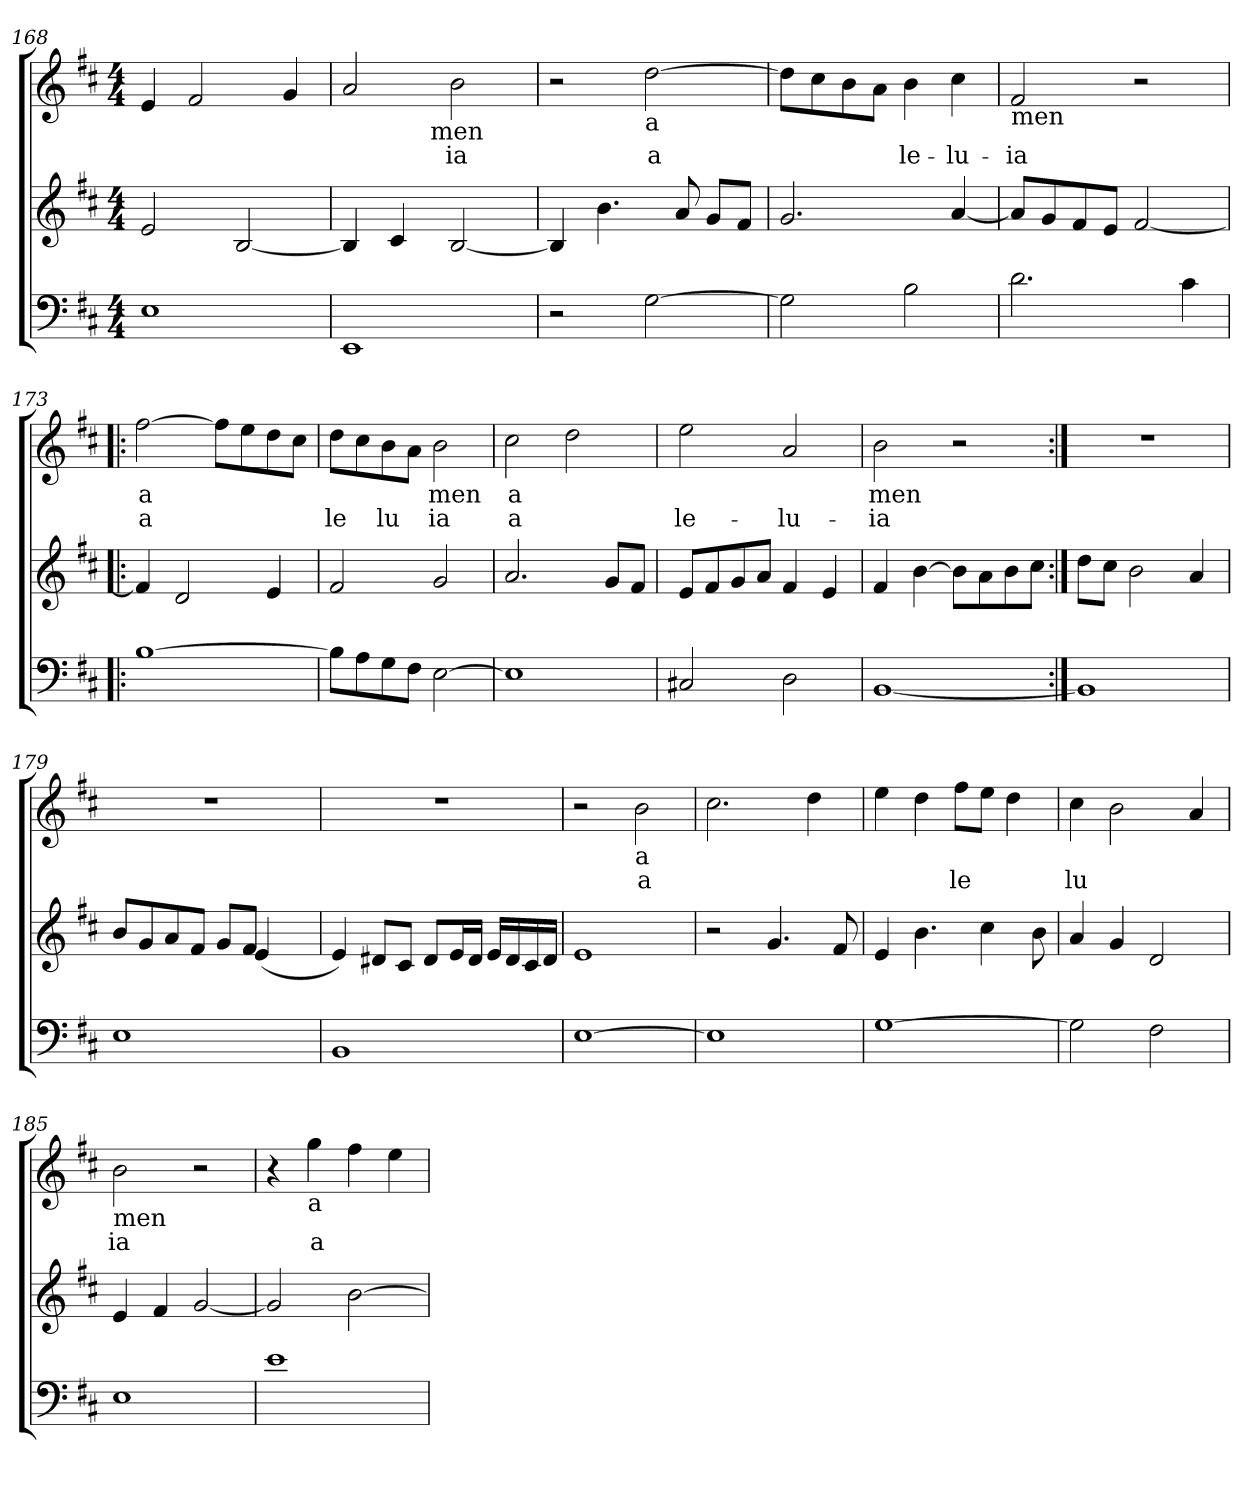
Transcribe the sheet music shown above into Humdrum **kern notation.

**kern	**kern	**kern	**text	**text
*part2	*part2	*part1	*part1	*part1
*staff3	*staff2	*staff1	*staff1	*staff1
*clefF4	*clefG2	*clefG2	*	*
*k[f#c#]	*k[f#c#]	*k[f#c#]	*	*
*D:	*D:	*D:	*	*
*M4/4	*M4/4	*M4/4	*	*
=168	=168	=168	=168	=168
1E	2e/	4e/	.	.
.	.	2f#/	.	.
.	[<2B/	.	.	.
.	.	4g/	.	.
=169	=169	=169	=169	=169
*	*	*^	*	*
1EE	4B/]	2a/	4..ryy	.	.
.	4c#/	.	.	.	.
!	!	!	!LO:TX:b:t=men	!	!
.	.	.	2ryy	.	.
!	!	!	!	!LO:LY:b	!
.	[<2B/	2b\	.	ia	.
.	.	.	16ryy	.	.
*	*	*v	*v	*	*
=170	=170	=170	=170	=170
2r	4B/]	2r	.	.
.	4.b\	.	.	.
!	!	!LO:TX:b:t=a	!	!
!	!	!	!LO:LY:b	!
[>2G\	.	[>2dd\	a	.
.	8a/	.	.	.
.	8g/L	.	.	.
.	8f#/J	.	.	.
=171	=171	=171	=171	=171
2G\]	2.g/	8dd\L]	.	.
.	.	8cc#\	.	.
.	.	8b\	.	.
.	.	8a\J	.	.
!	!	!	!LO:LY:b	!
2B\	.	4b\	le-	.
!	!	!	!LO:LY:b	!
.	[<4a/	4cc#\	-lu-	.
=172	=172	=172	=172	=172
!	!	!LO:TX:b:t=men	!	!
!	!	!	!LO:LY:b	!
2.d\	8a/L]	2f#/	-ia	.
.	8g/	.	.	.
.	8f#/	.	.	.
.	8e/J	.	.	.
.	[<2f#/	2r	.	.
4c#\	.	.	.	.
!!LO:LB:g=z
=173!|:	=173!|:	=173!|:	=173!|:	=173!|:
!	!	!	!LO:LY:b	!LO:LY:b
[>1B	4f#/]	[>2ff#\	a	a
.	2d/	.	.	.
.	.	8ff#\L]	.	.
.	.	8ee\	.	.
.	4e/	8dd\	.	.
.	.	8cc#\J	.	.
=174	=174	=174	=174	=174
!	!	!	!	!LO:LY:b
8B\L]	2f#/	8dd\L	.	le
8A\	.	8cc#\	.	.
!	!	!	!	!LO:LY:b
8G\	.	8b\	.	lu
8F#\J	.	8a\J	.	.
!	!	!	!LO:LY:b	!LO:LY:b
[>2E\	2g/	2b\	men	ia
=175	=175	=175	=175	=175
!	!	!	!LO:LY:b	!LO:LY:b
1E]	2.a/	2cc#\	a	a
.	.	2dd\	.	.
.	8g/L	.	.	.
.	8f#/J	.	.	.
=176	=176	=176	=176	=176
!	!	!	!	!LO:LY:b
2C#X/	8e/L	2ee\	.	le-
.	8f#/	.	.	.
.	8g/	.	.	.
.	8a/J	.	.	.
!	!	!	!	!LO:LY:b
2D\	4f#/	2a/	.	-lu-
.	4e/	.	.	.
=177	=177	=177	=177	=177
!	!	!	!LO:LY:b	!LO:LY:b
[<1BB	4f#/	2b\	men	-ia
.	[>4b\	.	.	.
.	8b\L]	2r	.	.
.	8a\	.	.	.
.	8b\	.	.	.
.	8cc#\J	.	.	.
=178:|!	=178:|!	=178:|!	=178:|!	=178:|!
1BB]	8dd\L	1r	.	.
.	8cc#\J	.	.	.
.	2b\	.	.	.
.	4a/	.	.	.
!!LO:PB:g=z
=179	=179	=179	=179	=179
*	*^	*	*	*
1E	8b/L	2ryy	1r	.	.
.	8g/	.	.	.	.
.	8a/	.	.	.	.
.	8f#/J	.	.	.	.
.	8g/L	8ryy	.	.	.
.	8f#/J	(<4e/	.	.	.
.	8ryy	.	.	.	.
.	8ryy	8ryy	.	.	.
*	*v	*v	*	*	*
=180	=180	=180	=180	=180
1BB	4e/)	1r	.	.
.	8d#X/L	.	.	.
.	8c#/J	.	.	.
.	8d#/L	.	.	.
.	16e/L	.	.	.
.	16d#/JJ	.	.	.
.	16e/LL	.	.	.
.	16d#/	.	.	.
.	16c#/	.	.	.
.	16d#/JJ	.	.	.
=181	=181	=181	=181	=181
[>1E	1e	2r	.	.
!	!	!LO:TX:b:t=a	!	!
!	!	!	!LO:LY:b	!
.	.	2b\	a	.
=182	=182	=182	=182	=182
1E]	2r	2.cc#\	.	.
.	4.g/	.	.	.
.	.	4dd\	.	.
.	8f#/	.	.	.
=183	=183	=183	=183	=183
[>1G	4e/	4ee\	.	.
.	4.b\	4dd\	.	.
!	!	!	!LO:LY:b	!
.	.	8ff#\L	le	.
.	4cc#\	8ee\J	.	.
.	.	4dd\	.	.
.	8b\	.	.	.
=184	=184	=184	=184	=184
!	!	!	!LO:LY:b	!
2G\]	4a/	4cc#\	lu	.
.	4g/	2b\	.	.
2F#\	2d/	.	.	.
.	.	4a/	.	.
=185	=185	=185	=185	=185
!	!	!LO:TX:b:t=men	!	!
!	!	!	!LO:LY:b	!
1E	4e/	2b\	ia	.
.	4f#/	.	.	.
.	[<2g/	2r	.	.
!!LO:LB:g=z
=186	=186	=186	=186	=186
1e	2g/]	4r	.	.
!	!	!LO:TX:b:t=a	!	!
!	!	!	!LO:LY:b	!
.	.	4gg\	a	.
.	[>2b\	4ff#\	.	.
.	.	4ee\	.	.
=	=	=	=	=
*-	*-	*-	*-	*-
